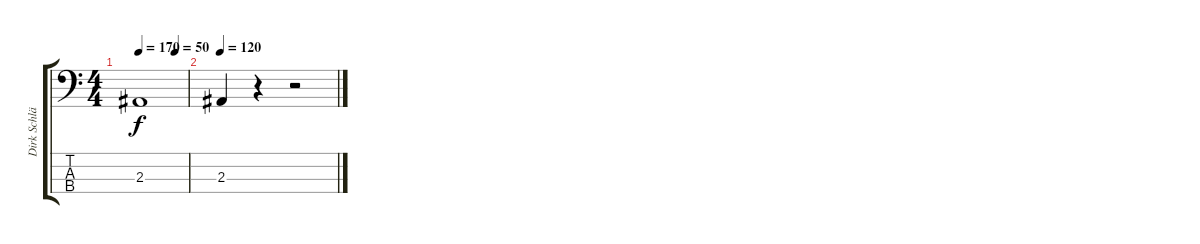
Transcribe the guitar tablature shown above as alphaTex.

\track ("Dirk Schlächter - Bass" "Dirk Schlä") {instrument electricbassfinger}
\staff {score tabs}
\tuning (Gb2 Db2 Ab1 Eb1) {hide}
\ts (4 4)
\tempo 170
\tempo (50 0.75)
\clef f4
\ks c
2.3{t}.1{dy f} |
\tempo 120
2.3.4 r.4 r.2
